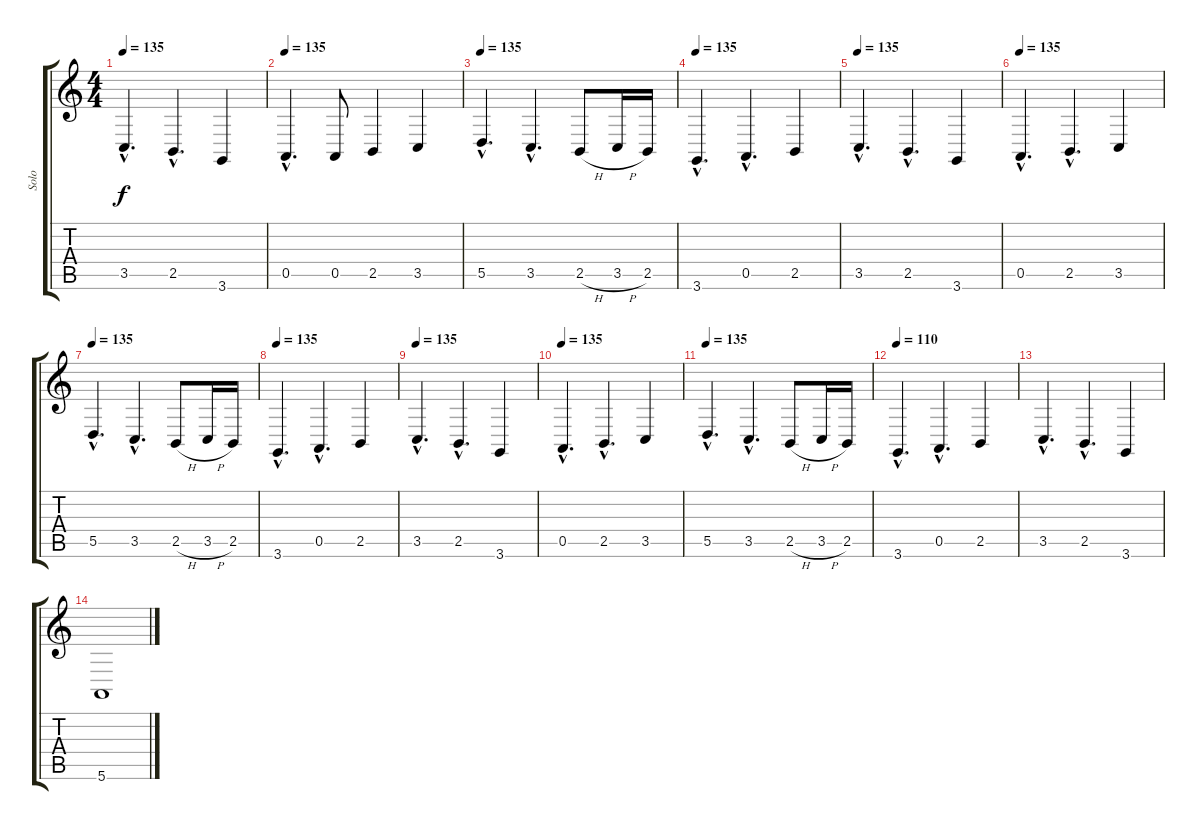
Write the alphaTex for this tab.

\track ("Solo" "Solo") {instrument lead5charang}
\staff {score tabs}
\tuning (E4 B3 G3 D3 A2 E2) {hide}
\ts (4 4)
\tempo 135
\clef g2
\ks c
3.5{hac}.4{d dy f} 2.5{hac}.4{d} 3.6.4 |
\tempo 135
0.5{hac}.4{d} 0.5.8 2.5.4 3.5.4 |
\tempo 135
5.5{hac}.4{d} 3.5{hac}.4{d} 2.5{h}.8 3.5{h}.16 2.5.16 |
\tempo 135
3.6{hac}.4{d} 0.5{hac}.4{d} 2.5.4 |
\tempo 135
3.5{hac}.4{d} 2.5{hac}.4{d} 3.6.4 |
\tempo 135
0.5{hac}.4{d} 2.5{hac}.4{d} 3.5.4 |
\tempo 135
5.5{hac}.4{d} 3.5{hac}.4{d} 2.5{h}.8 3.5{h}.16 2.5.16 |
\tempo 135
3.6{hac}.4{d} 0.5{hac}.4{d} 2.5.4 |
\tempo 135
3.5{hac}.4{d} 2.5{hac}.4{d} 3.6.4 |
\tempo 135
0.5{hac}.4{d} 2.5{hac}.4{d} 3.5.4 |
\tempo 135
5.5{hac}.4{d} 3.5{hac}.4{d} 2.5{h}.8 3.5{h}.16 2.5.16 |
\tempo 110
3.6{hac}.4{d} 0.5{hac}.4{d} 2.5.4 |
3.5{hac}.4{d} 2.5{hac}.4{d} 3.6.4 |
5.6.1
